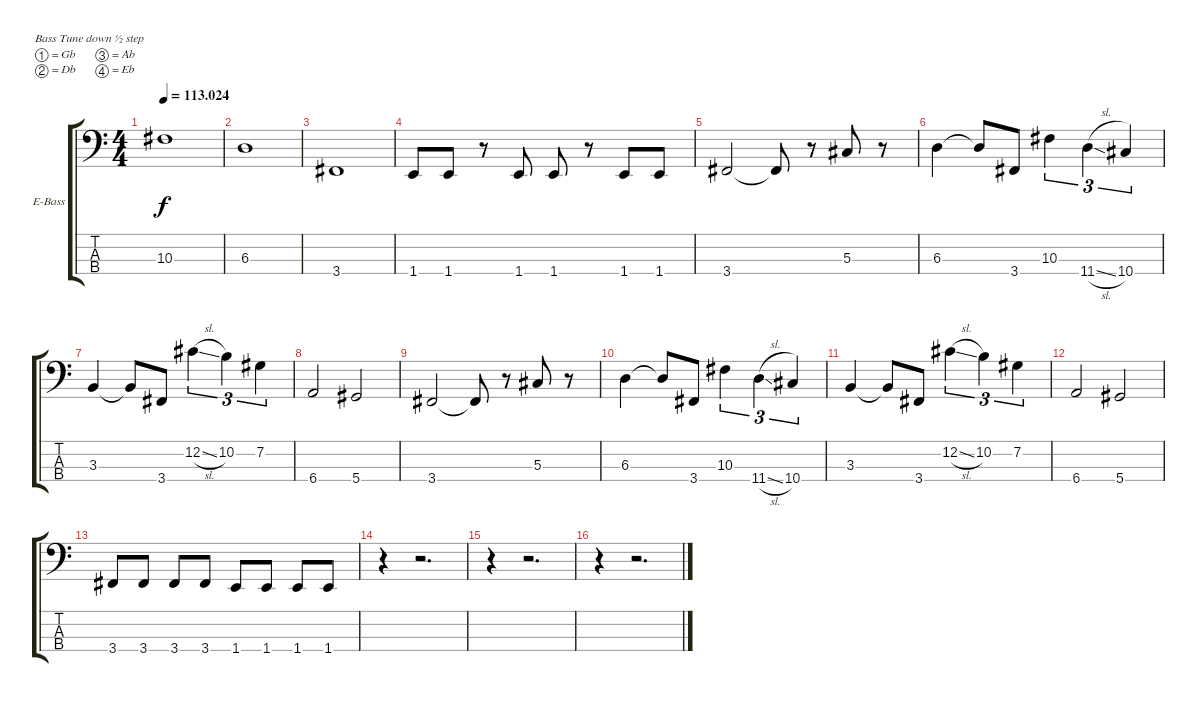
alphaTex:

\bracketExtendMode groupsimilarinstruments
\firstSystemTrackNameOrientation horizontal
\otherSystemsTrackNameOrientation horizontal
\track ("Бас-гитара (Князев И)" "E-Bass") {instrument electricbassfinger}
\staff {score tabs}
\tuning (Gb2 Db2 Ab1 Eb1)
\ts (4 4)
\tempo
113.024
\accidentals auto
\clef f4
\ottava regular
\simile none
\ks c
10.3.1{dy f} |
6.3.1 |
3.4.1 |
1.4.8 1.4.8 r.8 1.4.8 1.4.8 r.8 1.4.8 1.4.8 |
3.4.2 3.4{t}.8 r.8 5.3.8 r.8 |
6.3.4 6.3{t}.8 3.4.8 10.3.4{tu (3 2)} 11.4{sl}.4{tu (3 2)} 10.4.4{tu (3 2)} |
3.3.4 3.3{t}.8 3.4.8 12.2{sl}.4{tu (3 2)} 10.2.4{tu (3 2)} 7.2.4{tu (3 2)} |
6.4.2 5.4.2 |
3.4.2 3.4{t}.8 r.8 5.3.8 r.8 |
6.3.4 6.3{t}.8 3.4.8 10.3.4{tu (3 2)} 11.4{sl}.4{tu (3 2)} 10.4.4{tu (3 2)} |
3.3.4 3.3{t}.8 3.4.8 12.2{sl}.4{tu (3 2)} 10.2.4{tu (3 2)} 7.2.4{tu (3 2)} |
6.4.2 5.4.2 |
3.4.8 3.4.8 3.4.8 3.4.8 1.4.8 1.4.8 1.4.8 1.4.8 |
r.4 r.2{d} |
r.4 r.2{d} |
r.4 r.2{d}
